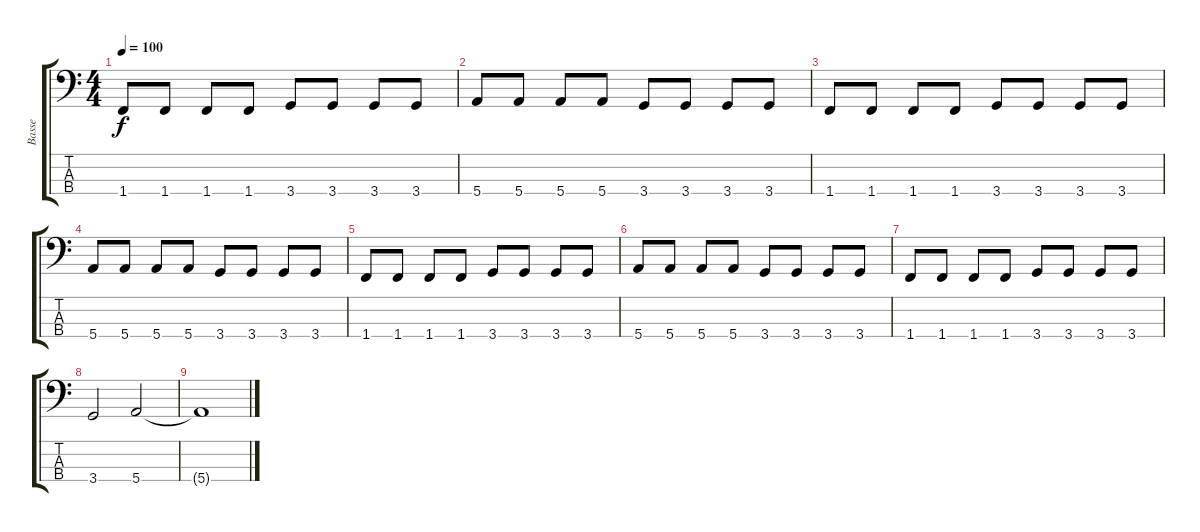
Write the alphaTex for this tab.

\track ("Basse" "Basse") {instrument electricbasspick}
\staff {score tabs}
\tuning (G2 D2 A1 E1) {hide}
\ts (4 4)
\tempo 100
\clef f4
\ks c
1.4.8{dy f} 1.4.8 1.4.8 1.4.8 3.4.8 3.4.8 3.4.8 3.4.8 |
5.4.8 5.4.8 5.4.8 5.4.8 3.4.8 3.4.8 3.4.8 3.4.8 |
1.4.8 1.4.8 1.4.8 1.4.8 3.4.8 3.4.8 3.4.8 3.4.8 |
5.4.8 5.4.8 5.4.8 5.4.8 3.4.8 3.4.8 3.4.8 3.4.8 |
1.4.8 1.4.8 1.4.8 1.4.8 3.4.8 3.4.8 3.4.8 3.4.8 |
5.4.8 5.4.8 5.4.8 5.4.8 3.4.8 3.4.8 3.4.8 3.4.8 |
1.4.8 1.4.8 1.4.8 1.4.8 3.4.8 3.4.8 3.4.8 3.4.8 |
3.4.2 5.4.2 |
5.4{t}.1
